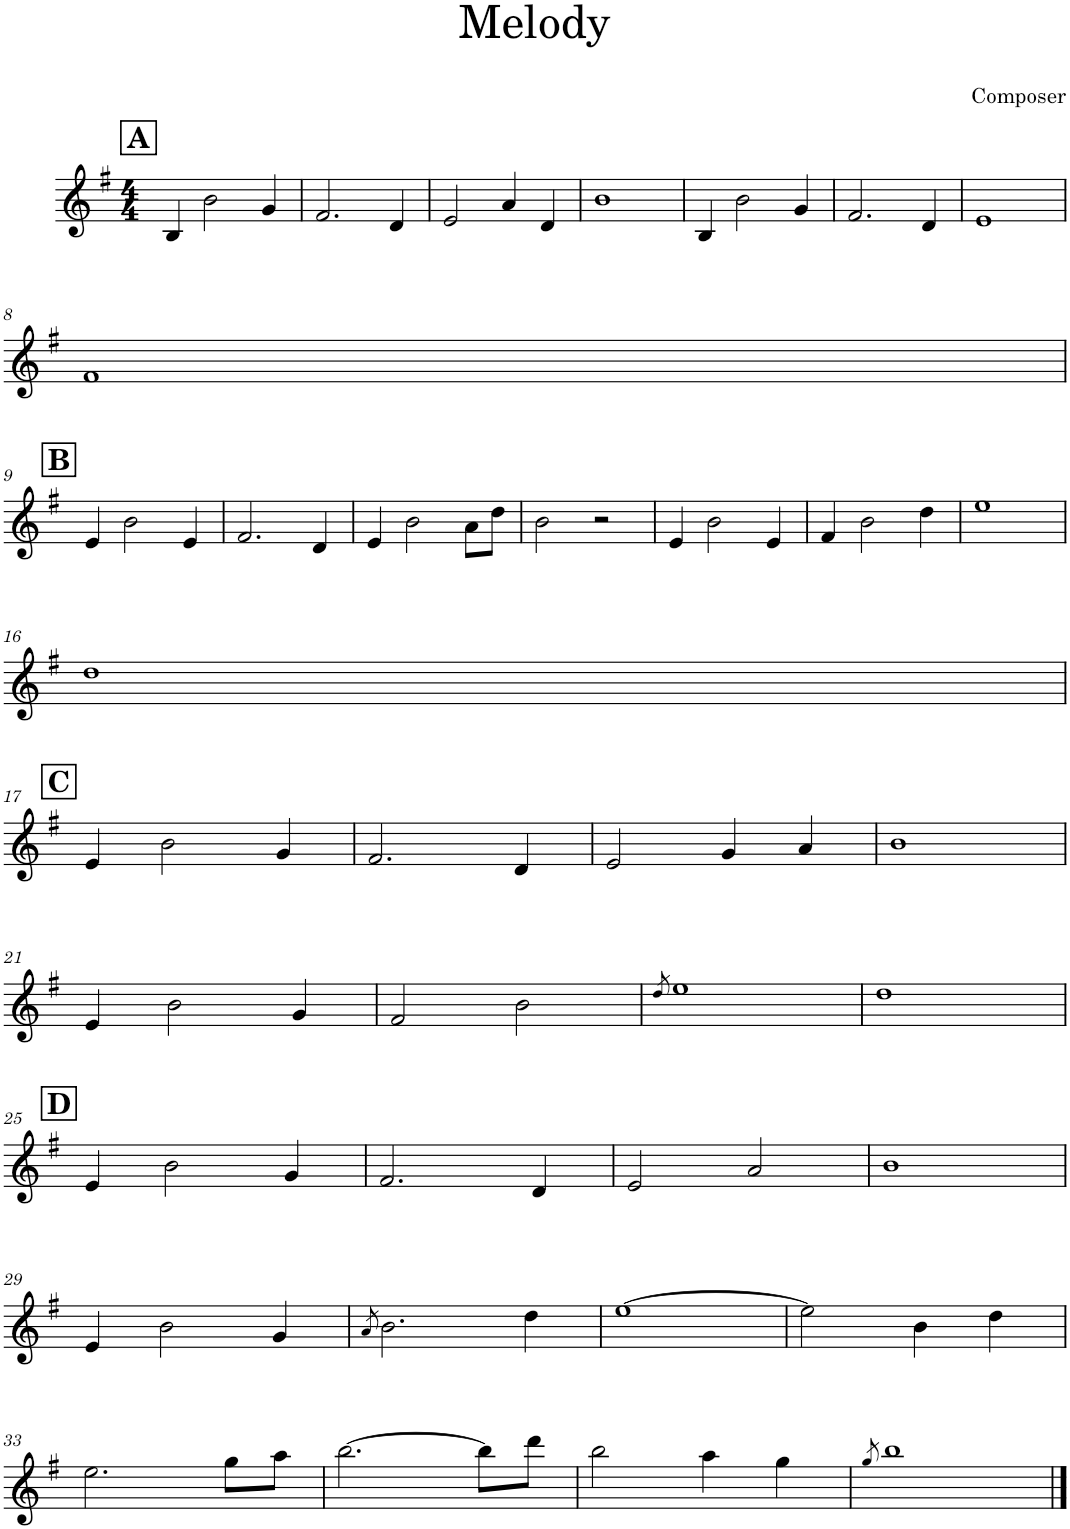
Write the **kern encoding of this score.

**kern
*part1
*staff1
*I"Piano
*I'Pno.
*clefG2
*k[f#]
*M4/4
!!LO:REH:place=s1:a:B:cj:fs=14:t=A
=1
4B/
2b\
4g/
=2
2.f#/
4d/
=3
2e/
4a/
4d/
=4
1b
=5
4B/
2b\
4g/
=6
2.f#/
4d/
=7
1e
!!LO:LB:g=z
=8
1f#
!!LO:LB:g=z
!!LO:REH:place=s1:a:B:cj:fs=14:t=B
=9
4e/
2b\
4e/
=10
2.f#/
4d/
=11
4e/
2b\
8a\L
8dd\J
=12
2b\
2r
=13
4e/
2b\
4e/
=14
4f#/
2b\
4dd\
=15
1ee
!!LO:LB:g=z
=16
1dd
!!LO:LB:g=z
!!LO:REH:place=s1:a:B:cj:fs=14:t=C
=17
4e/
2b\
4g/
=18
2.f#/
4d/
=19
2e/
4g/
4a/
=20
1b
!!LO:LB:g=z
=21
4e/
2b\
4g/
=22
2f#/
2b\
=23
8qdd/
1ee
=24
1dd
!!LO:LB:g=z
!!LO:REH:place=s1:a:B:cj:fs=14:t=D
=25
4e/
2b\
4g/
=26
2.f#/
4d/
=27
2e/
2a/
=28
1b
!!LO:LB:g=z
=29
4e/
2b\
4g/
=30
8qa/
2.b\
4dd\
=31
[1ee
=32
2ee\]
4b\
4dd\
!!LO:LB:g=z
=33
2.ee\
8gg\L
8aa\J
=34
[2.bb\
8bb\L]
8ddd\J
=35
2bb\
4aa\
4gg\
=36
8qgg/
1bb
==
*-
